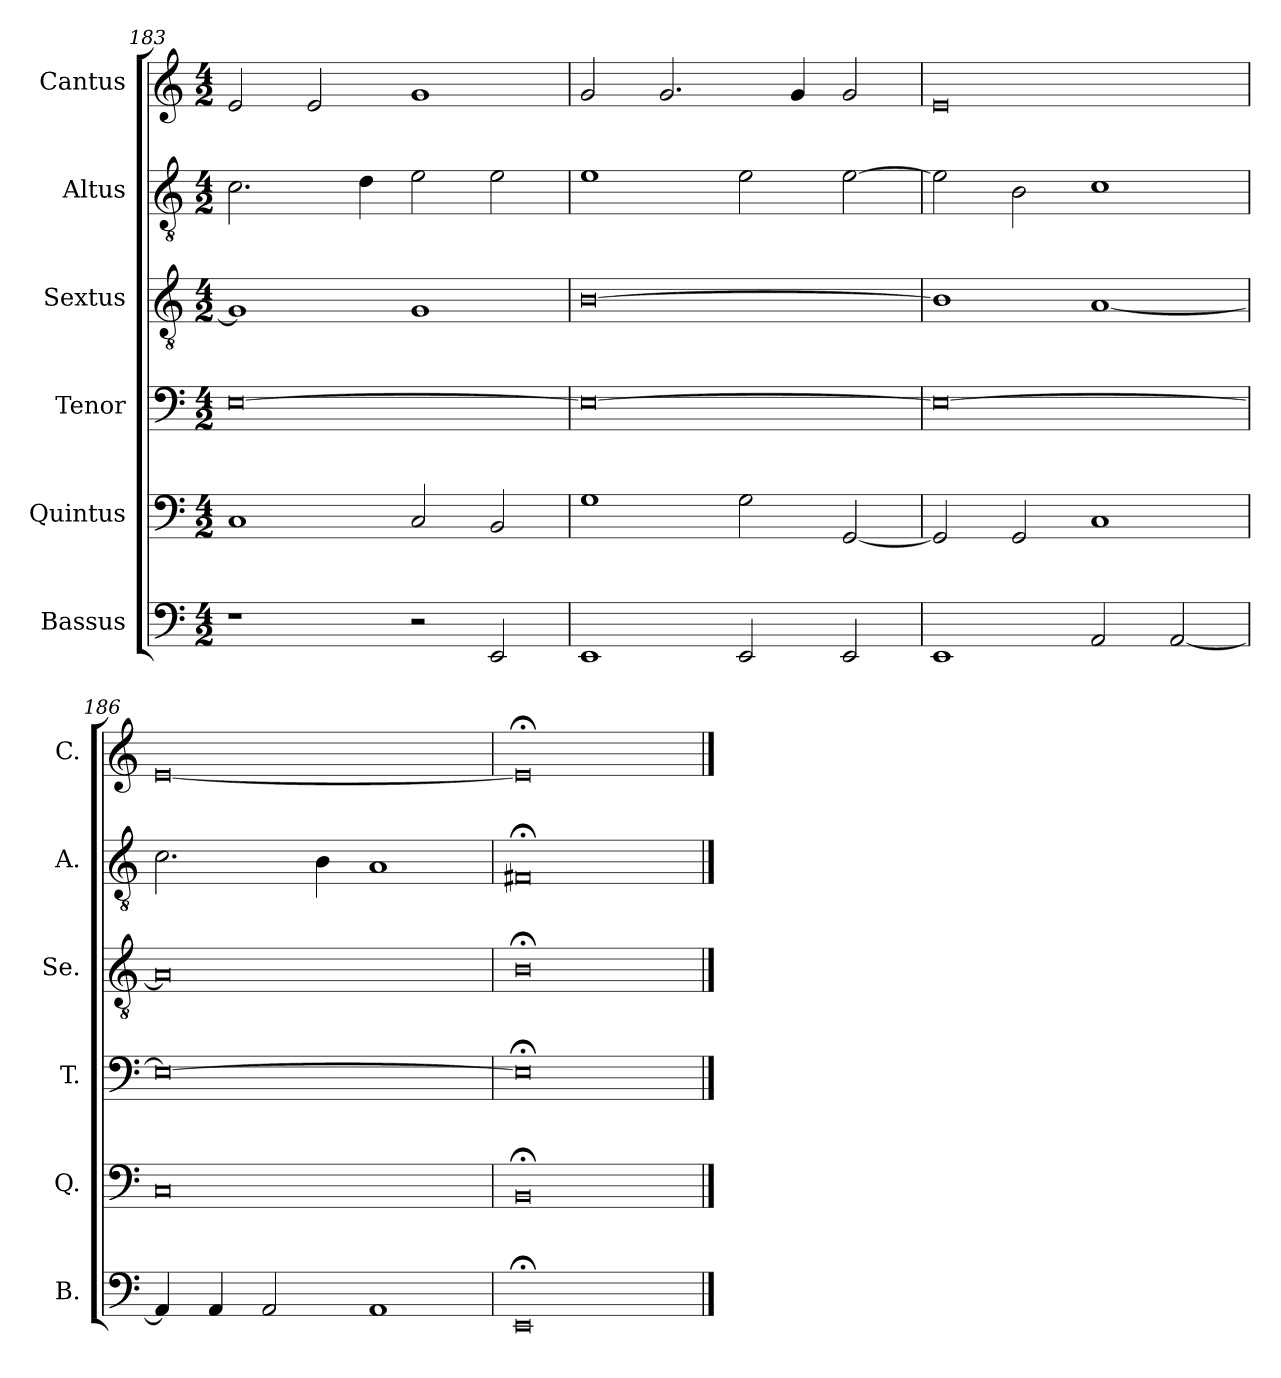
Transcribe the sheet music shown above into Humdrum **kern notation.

**kern	**kern	**kern	**kern	**kern	**kern
*part6	*part5	*part4	*part3	*part2	*part1
*staff6	*staff5	*staff4	*staff3	*staff2	*staff1
*I"Bassus	*I"Quintus	*I"Tenor	*I"Sextus	*I"Altus	*I"Cantus
*I'B.	*I'Q.	*I'T.	*I'Se.	*I'A.	*I'C.
*clefF4	*clefF4	*clefF4	*clefGv2	*clefGv2	*clefG2
*k[]	*k[]	*k[]	*k[]	*k[]	*k[]
*M4/2	*M4/2	*M4/2	*M4/2	*M4/2	*M4/2
=183	=183	=183	=183	=183	=183
1r	1C	[0E	1G]	2.c\	2e/
.	.	.	.	.	2e/
.	.	.	.	4d\	.
2r	2C/	.	1G	2e\	1g
2EE/	2BB/	.	.	2e\	.
=184	=184	=184	=184	=184	=184
1EE	1G	0E_	[0B	1e	2g/
.	.	.	.	.	2.g/
2EE/	2G\	.	.	2e\	.
.	.	.	.	.	4g/
2EE/	[2GG/	.	.	[2e\	2g/
=185	=185	=185	=185	=185	=185
1EE	2GG/]	0E_	1B]	2e\]	0e
.	2GG/	.	.	2B\	.
2AA/	1C	.	[1A	1c	.
[2AA/	.	.	.	.	.
=186	=186	=186	=186	=186	=186
4AA/]	0C	0E_	0A]	2.c\	[0e
4AA/	.	.	.	.	.
2AA/	.	.	.	.	.
.	.	.	.	4B\	.
1AA	.	.	.	1A	.
=187	=187	=187	=187	=187	=187
0EE;<	0BB;<	0E;<]	0B;<	0F#X;<	0e;<]
==	==	==	==	==	==
*-	*-	*-	*-	*-	*-
